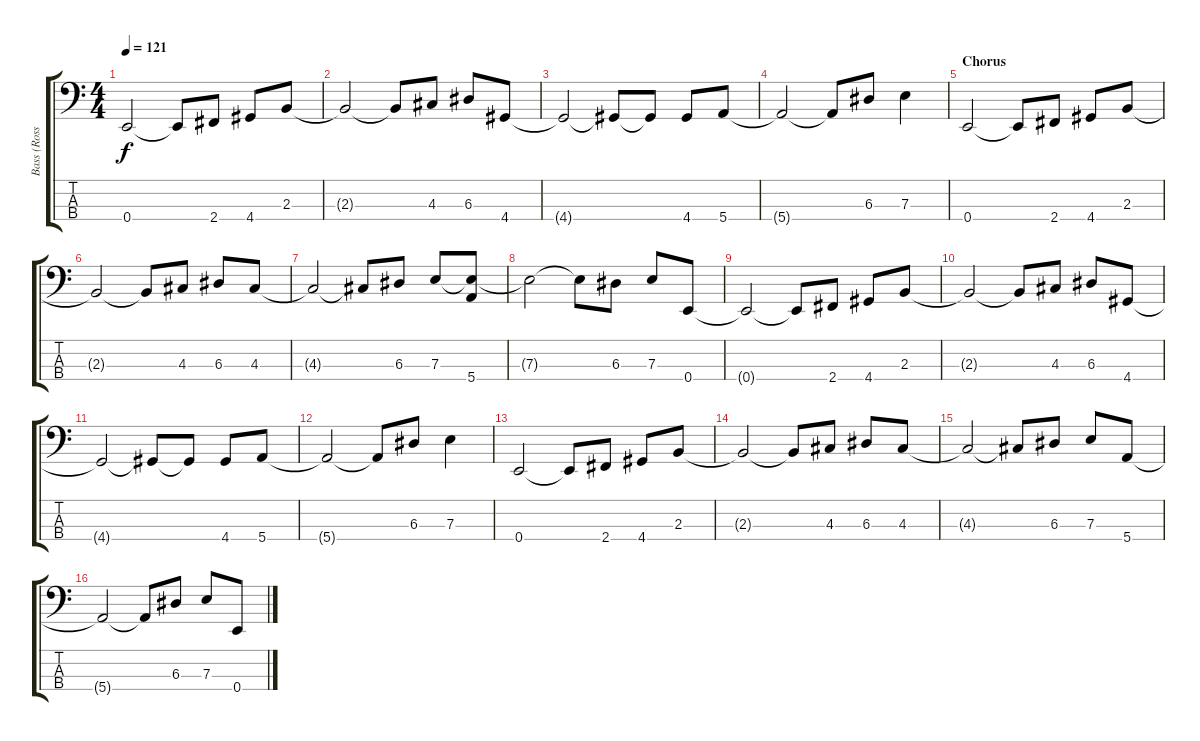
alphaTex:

\track ("Bass (Ross Valory)" "Bass (Ross") {instrument electricbasspick}
\staff {score tabs}
\tuning (G2 D2 A1 E1) {hide}
\ts (4 4)
\tempo 121
\clef f4
\ks c
0.4{t}.2{dy f} 0.4{t}.8 2.4.8 4.4.8 2.3.8 |
2.3{t}.2 2.3{t}.8 4.3.8 6.3.8 4.4.8 |
4.4{t}.2 4.4{t}.8 4.4{t}.8 4.4.8 5.4.8 |
5.4{t}.2 5.4{t}.8 6.3.8 7.3.4 |
\section ("" "Chorus")
0.4.2 0.4{t}.8 2.4.8 4.4.8 2.3.8 |
2.3{t}.2 2.3{t}.8 4.3.8 6.3.8 4.3.8 |
4.3{t}.2 4.3{t}.8 6.3.8 7.3.8 (7.3{t} 5.4).8 |
7.3{t}.2 7.3{t}.8 6.3.8 7.3.8 0.4.8 |
0.4{t}.2 0.4{t}.8 2.4.8 4.4.8 2.3.8 |
2.3{t}.2 2.3{t}.8 4.3.8 6.3.8 4.4.8 |
4.4{t}.2 4.4{t}.8 4.4{t}.8 4.4.8 5.4.8 |
5.4{t}.2 5.4{t}.8 6.3.8 7.3.4 |
0.4.2 0.4{t}.8 2.4.8 4.4.8 2.3.8 |
2.3{t}.2 2.3{t}.8 4.3.8 6.3.8 4.3.8 |
4.3{t}.2 4.3{t}.8 6.3.8 7.3.8 5.4.8 |
5.4{t}.2 5.4{t}.8 6.3.8 7.3.8 0.4.8
